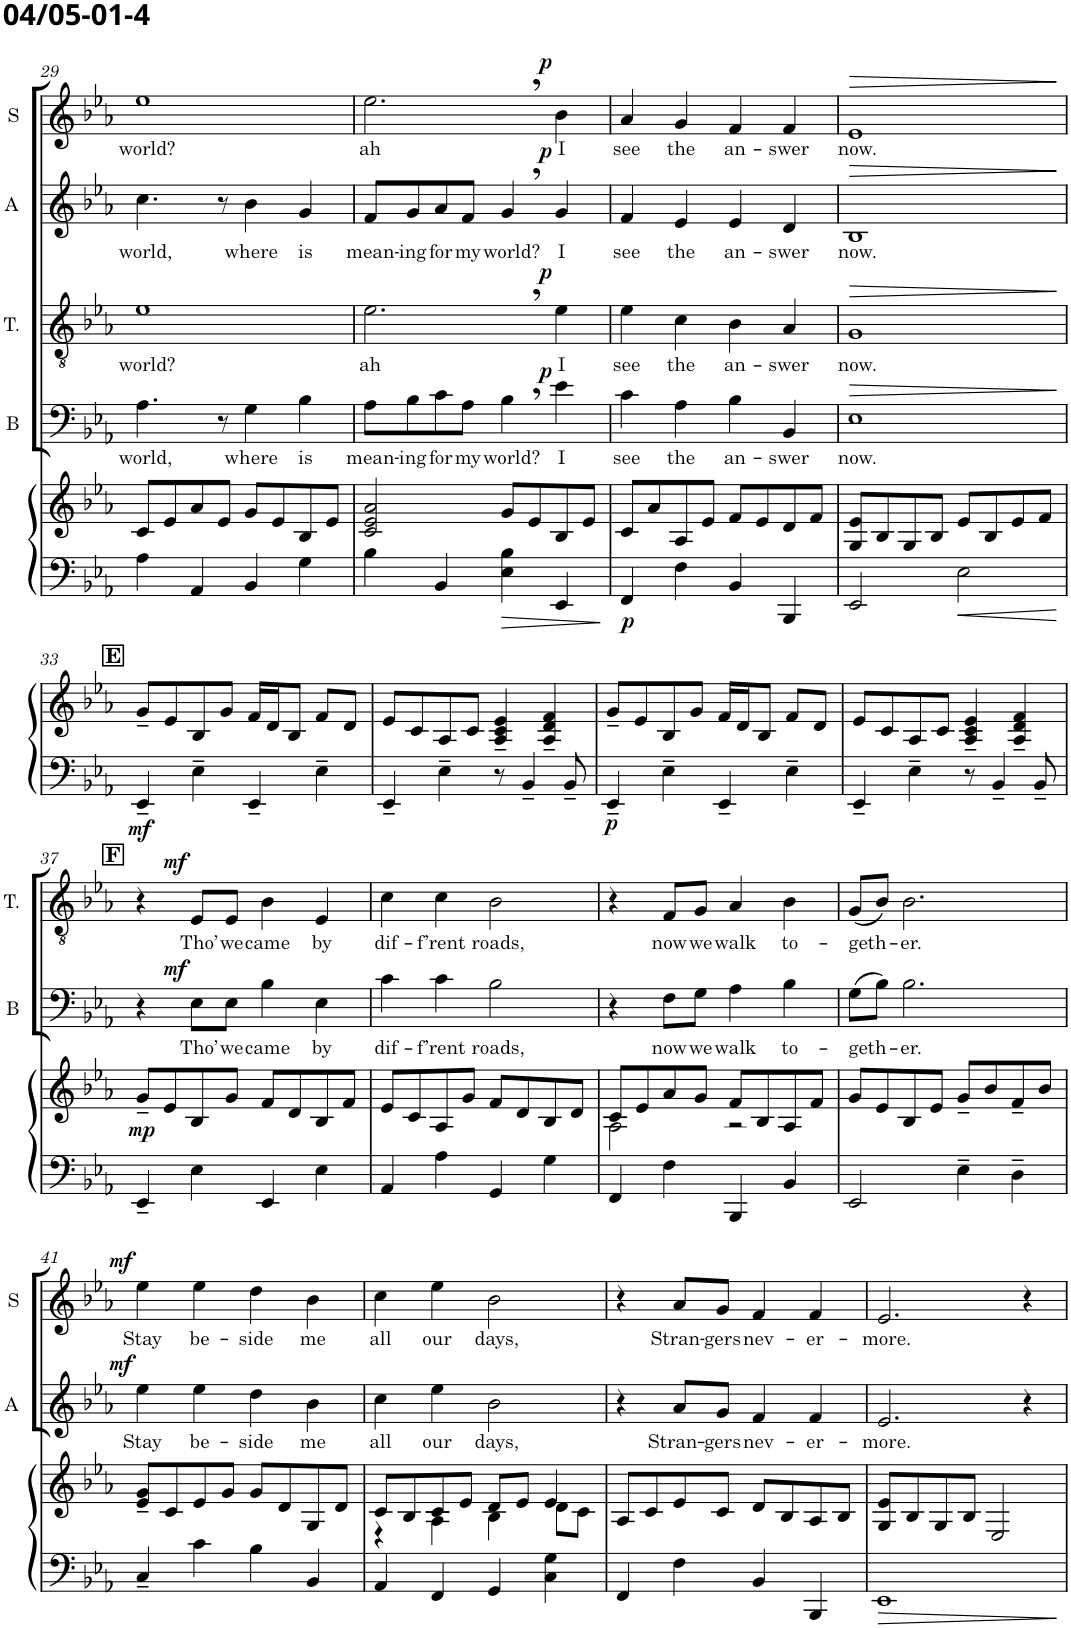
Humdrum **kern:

**kern	**kern	**dynam	**kern	**text	**dynam	**kern	**text	**dynam	**kern	**text	**dynam	**kern	**text	**dynam
*part5	*part5	*part5	*part4	*part4	*part4	*part3	*part3	*part3	*part2	*part2	*part2	*part1	*part1	*part1
*staff6	*staff5	*staff5/6	*staff4	*staff4	*staff4	*staff3	*staff3	*staff3	*staff2	*staff2	*staff2	*staff1	*staff1	*staff1
*I"Piano	*	*	*I"Bas	*	*	*I"Tenor	*	*	*I"Alt	*	*	*I"Sopraan	*	*
*I'Pno	*	*	*I'B	*	*	*I'T.	*	*	*I'A	*	*	*I'S	*	*
!!LO:PB:g=z
*clefF4	*clefG2	*	*clefF4	*	*	*clefGv2	*	*	*clefG2	*	*	*clefG2	*	*
*k[b-e-a-]	*k[b-e-a-]	*	*k[b-e-a-]	*	*	*k[b-e-a-]	*	*	*k[b-e-a-]	*	*	*k[b-e-a-]	*	*
*M4/4	*M4/4	*	*M4/4	*	*	*M4/4	*	*	*M4/4	*	*	*M4/4	*	*
=29	=29	=29	=29	=29	=29	=29	=29	=29	=29	=29	=29	=29	=29	=29
!	!	!	!	!LO:LY:b	!	!	!LO:LY:b	!	!	!LO:LY:b	!	!	!LO:LY:b	!
4A-\	8c/L	.	4.A-\	world,	.	1e-	world?	.	4.cc\	world,	.	1ee-	world?	.
.	8e-/	.	.	.	.	.	.	.	.	.	.	.	.	.
4AA-/	8a-/	.	.	.	.	.	.	.	.	.	.	.	.	.
.	8e-/J	.	8r	.	.	.	.	.	8r	.	.	.	.	.
!	!	!	!	!LO:LY:b	!	!	!	!	!	!LO:LY:b	!	!	!	!
4BB-/	8g/L	.	4G\	where	.	.	.	.	4b-\	where	.	.	.	.
.	8e-/	.	.	.	.	.	.	.	.	.	.	.	.	.
!	!	!	!	!LO:LY:b	!	!	!	!	!	!LO:LY:b	!	!	!	!
4G\	8B-/	.	4B-\	is	.	.	.	.	4g/	is	.	.	.	.
.	8e-/J	.	.	.	.	.	.	.	.	.	.	.	.	.
=30	=30	=30	=30	=30	=30	=30	=30	=30	=30	=30	=30	=30	=30	=30
!	!	!	!	!LO:LY:b	!	!	!LO:LY:b	!	!	!LO:LY:b	!	!	!LO:LY:b	!
4B-\	2c/ 2e-/ 2a-/	.	8A-\L	mean-	.	2.e-,\	ah	.	8f/L	mean-	.	2.ee-,\	ah	.
!	!	!	!	!LO:LY:b	!	!	!	!	!	!LO:LY:b	!	!	!	!
.	.	.	8B-\	-ing	.	.	.	.	8g/	-ing	.	.	.	.
!	!	!	!	!LO:LY:b	!	!	!	!	!	!LO:LY:b	!	!	!	!
4BB-/	.	.	8c\	for	.	.	.	.	8a-/	for	.	.	.	.
!	!	!	!	!LO:LY:b	!	!	!	!	!	!LO:LY:b	!	!	!	!
.	.	.	8A-\J	my	.	.	.	.	8f/J	my	.	.	.	.
!	!	!	!	!LO:LY:b	!	!	!	!	!	!LO:LY:b	!	!	!	!
4E-\ 4B-\	8g/L	.	4B-,\	world?	.	.	.	.	4g,/	world?	.	.	.	.
.	8e-/	.	.	.	.	.	.	.	.	.	.	.	.	.
!	!	!	!	!LO:LY:b	!LO:DY:a	!	!LO:LY:b	!LO:DY:a	!	!LO:LY:b	!LO:DY:a	!	!LO:LY:b	!LO:DY:a
4EE-/	8B-/	.	4e-\	I	p	4e-\	I	p	4g/	I	p	4b-\	I	p
.	8e-/J	.	.	.	.	.	.	.	.	.	.	.	.	.
=31	=31	=31	=31	=31	=31	=31	=31	=31	=31	=31	=31	=31	=31	=31
!	!	!LO:DY:b=2	!	!LO:LY:b	!	!	!LO:LY:b	!	!	!LO:LY:b	!	!	!LO:LY:b	!
4FF/	8c/L	p	4c\	see	.	4e-\	see	.	4f/	see	.	4a-/	see	.
.	8a-/	.	.	.	.	.	.	.	.	.	.	.	.	.
!	!	!	!	!LO:LY:b	!	!	!LO:LY:b	!	!	!LO:LY:b	!	!	!LO:LY:b	!
4F\	8A-/	.	4A-\	the	.	4c\	the	.	4e-/	the	.	4g/	the	.
.	8e-/J	.	.	.	.	.	.	.	.	.	.	.	.	.
!	!	!	!	!LO:LY:b	!	!	!LO:LY:b	!	!	!LO:LY:b	!	!	!LO:LY:b	!
4BB-/	8f/L	.	4B-\	an-	.	4B-\	an-	.	4e-/	an-	.	4f/	an-	.
.	8e-/	.	.	.	.	.	.	.	.	.	.	.	.	.
!	!	!	!	!LO:LY:b	!	!	!LO:LY:b	!	!	!LO:LY:b	!	!	!LO:LY:b	!
4BBB-/	8d/	.	4BB-/	-swer	.	4A-/	-swer	.	4d/	-swer	.	4f/	-swer	.
.	8f/J	.	.	.	.	.	.	.	.	.	.	.	.	.
=32	=32	=32	=32	=32	=32	=32	=32	=32	=32	=32	=32	=32	=32	=32
!	!	!	!	!LO:LY:b	!LO:HP:b	!	!LO:LY:b	!LO:HP:b	!	!LO:LY:b	!LO:HP:b	!	!LO:LY:b	!LO:HP:b
2EE-/	8G/ 8e-/L	.	1E-	now.	>	1G	now.	>	1B-	now.	>	1e-	now.	>
.	8B-/	.	.	.	.	.	.	.	.	.	.	.	.	.
.	8G/	.	.	.	.	.	.	.	.	.	.	.	.	.
.	8B-/J	.	.	.	.	.	.	.	.	.	.	.	.	.
2E-\	8e-/L	.	.	.	.	.	.	.	.	.	.	.	.	.
.	8B-/	.	.	.	.	.	.	.	.	.	.	.	.	.
.	8e-/	.	.	.	.	.	.	.	.	.	.	.	.	.
.	8f/J	.	.	.	.	.	.	.	.	.	.	.	.	.
.	.	.	.	.	]	.	.	]	.	.	]	.	.	]
!!LO:LB:g=z
!!LO:REH:place=s1:a:B:cj:fs=11:t=E
=33	=33	=33	=33	=33	=33	=33	=33	=33	=33	=33	=33	=33	=33	=33
!	!	!LO:DY:b=2	!	!	!	!	!	!	!	!	!	!	!	!
4EE-~/	8g~/L	mf	1r	.	.	1r	.	.	1r	.	.	1r	.	.
.	8e-/	.	.	.	.	.	.	.	.	.	.	.	.	.
4E-~\	8B-/	.	.	.	.	.	.	.	.	.	.	.	.	.
.	8g/J	.	.	.	.	.	.	.	.	.	.	.	.	.
4EE-~/	16f/LL	.	.	.	.	.	.	.	.	.	.	.	.	.
.	16d/J	.	.	.	.	.	.	.	.	.	.	.	.	.
.	8B-/J	.	.	.	.	.	.	.	.	.	.	.	.	.
4E-~\	8f/L	.	.	.	.	.	.	.	.	.	.	.	.	.
.	8d/J	.	.	.	.	.	.	.	.	.	.	.	.	.
=34	=34	=34	=34	=34	=34	=34	=34	=34	=34	=34	=34	=34	=34	=34
4EE-~/	8e-/L	.	1r	.	.	1r	.	.	1r	.	.	1r	.	.
.	8c/	.	.	.	.	.	.	.	.	.	.	.	.	.
4E-~\	8A-/	.	.	.	.	.	.	.	.	.	.	.	.	.
.	8c/J	.	.	.	.	.	.	.	.	.	.	.	.	.
8r	4A-/~ 4c/~ 4e-/~	.	.	.	.	.	.	.	.	.	.	.	.	.
4BB-~/	.	.	.	.	.	.	.	.	.	.	.	.	.	.
.	4A-/~ 4d/~ 4f/~	.	.	.	.	.	.	.	.	.	.	.	.	.
8BB-~/	.	.	.	.	.	.	.	.	.	.	.	.	.	.
=35	=35	=35	=35	=35	=35	=35	=35	=35	=35	=35	=35	=35	=35	=35
!	!	!LO:DY:b=2	!	!	!	!	!	!	!	!	!	!	!	!
4EE-~/	8g~/L	p	1r	.	.	1r	.	.	1r	.	.	1r	.	.
.	8e-/	.	.	.	.	.	.	.	.	.	.	.	.	.
4E-~\	8B-/	.	.	.	.	.	.	.	.	.	.	.	.	.
.	8g/J	.	.	.	.	.	.	.	.	.	.	.	.	.
4EE-~/	16f/LL	.	.	.	.	.	.	.	.	.	.	.	.	.
.	16d/J	.	.	.	.	.	.	.	.	.	.	.	.	.
.	8B-/J	.	.	.	.	.	.	.	.	.	.	.	.	.
4E-~\	8f/L	.	.	.	.	.	.	.	.	.	.	.	.	.
.	8d/J	.	.	.	.	.	.	.	.	.	.	.	.	.
=36	=36	=36	=36	=36	=36	=36	=36	=36	=36	=36	=36	=36	=36	=36
4EE-~/	8e-/L	.	1r	.	.	1r	.	.	1r	.	.	1r	.	.
.	8c/	.	.	.	.	.	.	.	.	.	.	.	.	.
4E-~\	8A-/	.	.	.	.	.	.	.	.	.	.	.	.	.
.	8c/J	.	.	.	.	.	.	.	.	.	.	.	.	.
8r	4A-/~ 4c/~ 4e-/~	.	.	.	.	.	.	.	.	.	.	.	.	.
4BB-~/	.	.	.	.	.	.	.	.	.	.	.	.	.	.
.	4A-/~ 4d/~ 4f/~	.	.	.	.	.	.	.	.	.	.	.	.	.
8BB-~/	.	.	.	.	.	.	.	.	.	.	.	.	.	.
!!LO:LB:g=z
!!LO:REH:place=s1:a:B:cj:fs=11:t=F
=37	=37	=37	=37	=37	=37	=37	=37	=37	=37	=37	=37	=37	=37	=37
!	!	!LO:DY:b	!	!	!	!	!	!	!	!	!	!	!	!
4EE-~/	8g~/L	mp	4r	.	.	4r	.	.	1r	.	.	1r	.	.
.	8e-/	.	.	.	.	.	.	.	.	.	.	.	.	.
!	!	!	!	!LO:LY:b	!LO:DY:a	!	!LO:LY:b	!LO:DY:a	!	!	!	!	!	!
4E-\	8B-/	.	8E-\L	Tho’	mf	8E-/L	Tho’	mf	.	.	.	.	.	.
!	!	!	!	!LO:LY:b	!	!	!LO:LY:b	!	!	!	!	!	!	!
.	8g/J	.	8E-\J	we	.	8E-/J	we	.	.	.	.	.	.	.
!	!	!	!	!LO:LY:b	!	!	!LO:LY:b	!	!	!	!	!	!	!
4EE-/	8f/L	.	4B-\	came	.	4B-\	came	.	.	.	.	.	.	.
.	8d/	.	.	.	.	.	.	.	.	.	.	.	.	.
!	!	!	!	!LO:LY:b	!	!	!LO:LY:b	!	!	!	!	!	!	!
4E-\	8B-/	.	4E-\	by	.	4E-/	by	.	.	.	.	.	.	.
.	8f/J	.	.	.	.	.	.	.	.	.	.	.	.	.
=38	=38	=38	=38	=38	=38	=38	=38	=38	=38	=38	=38	=38	=38	=38
!	!	!	!	!LO:LY:b	!	!	!LO:LY:b	!	!	!	!	!	!	!
4AA-/	8e-/L	.	4c\	dif-	.	4c\	dif-	.	1r	.	.	1r	.	.
.	8c/	.	.	.	.	.	.	.	.	.	.	.	.	.
!	!	!	!	!LO:LY:b	!	!	!LO:LY:b	!	!	!	!	!	!	!
4A-\	8A-/	.	4c\	-f’rent	.	4c\	-f’rent	.	.	.	.	.	.	.
.	8g/J	.	.	.	.	.	.	.	.	.	.	.	.	.
!	!	!	!	!LO:LY:b	!	!	!LO:LY:b	!	!	!	!	!	!	!
4GG/	8f/L	.	2B-\	roads,	.	2B-\	roads,	.	.	.	.	.	.	.
.	8d/	.	.	.	.	.	.	.	.	.	.	.	.	.
4G\	8B-/	.	.	.	.	.	.	.	.	.	.	.	.	.
.	8d/J	.	.	.	.	.	.	.	.	.	.	.	.	.
=39	=39	=39	=39	=39	=39	=39	=39	=39	=39	=39	=39	=39	=39	=39
*	*^	*	*	*	*	*	*	*	*	*	*	*	*	*
4FF/	8c/L	2A-\	.	4r	.	.	4r	.	.	1r	.	.	1r	.	.
.	8e-/	.	.	.	.	.	.	.	.	.	.	.	.	.	.
!	!	!	!	!	!LO:LY:b	!	!	!LO:LY:b	!	!	!	!	!	!	!
4F\	8a-/	.	.	8F\L	now	.	8F/L	now	.	.	.	.	.	.	.
!	!	!	!	!	!LO:LY:b	!	!	!LO:LY:b	!	!	!	!	!	!	!
.	8g/J	.	.	8G\J	we	.	8G/J	we	.	.	.	.	.	.	.
!	!	!	!	!	!LO:LY:b	!	!	!LO:LY:b	!	!	!	!	!	!	!
4BBB-/	8f/L	2r	.	4A-\	walk	.	4A-/	walk	.	.	.	.	.	.	.
.	8B-/	.	.	.	.	.	.	.	.	.	.	.	.	.	.
!	!	!	!	!	!LO:LY:b	!	!	!LO:LY:b	!	!	!	!	!	!	!
4BB-/	8A-/	.	.	4B-\	to-	.	4B-\	to-	.	.	.	.	.	.	.
.	8f/J	.	.	.	.	.	.	.	.	.	.	.	.	.	.
*	*v	*v	*	*	*	*	*	*	*	*	*	*	*	*	*
=40	=40	=40	=40	=40	=40	=40	=40	=40	=40	=40	=40	=40	=40	=40
!	!	!	!	!LO:LY:b	!	!	!LO:LY:b	!	!	!	!	!	!	!
2EE-/	8g/L	.	(8G\L	-geth-	.	(8G/L	-geth-	.	1r	.	.	1r	.	.
.	8e-/	.	8B-\J)	.	.	8B-/J)	.	.	.	.	.	.	.	.
!	!	!	!	!LO:LY:b	!	!	!LO:LY:b	!	!	!	!	!	!	!
.	8B-/	.	2.B-\	-er.	.	2.B-\	-er.	.	.	.	.	.	.	.
.	8e-/J	.	.	.	.	.	.	.	.	.	.	.	.	.
4E-~\	8g~/L	.	.	.	.	.	.	.	.	.	.	.	.	.
.	8b-/	.	.	.	.	.	.	.	.	.	.	.	.	.
4D~\	8f~/	.	.	.	.	.	.	.	.	.	.	.	.	.
.	8b-/J	.	.	.	.	.	.	.	.	.	.	.	.	.
!!LO:LB:g=z
=41	=41	=41	=41	=41	=41	=41	=41	=41	=41	=41	=41	=41	=41	=41
!	!	!	!	!	!	!	!	!	!	!LO:LY:b	!LO:DY:a	!	!LO:LY:b	!LO:DY:a
4C~/	8e-/~ 8g/~L	.	1r	.	.	1r	.	.	4ee-\	Stay	mf	4ee-\	Stay	mf
.	8c/	.	.	.	.	.	.	.	.	.	.	.	.	.
!	!	!	!	!	!	!	!	!	!	!LO:LY:b	!	!	!LO:LY:b	!
4c\	8e-/	.	.	.	.	.	.	.	4ee-\	be-	.	4ee-\	be-	.
.	8g/J	.	.	.	.	.	.	.	.	.	.	.	.	.
!	!	!	!	!	!	!	!	!	!	!LO:LY:b	!	!	!LO:LY:b	!
4B-\	8g/L	.	.	.	.	.	.	.	4dd\	-side	.	4dd\	-side	.
.	8d/	.	.	.	.	.	.	.	.	.	.	.	.	.
!	!	!	!	!	!	!	!	!	!	!LO:LY:b	!	!	!LO:LY:b	!
4BB-/	8G/	.	.	.	.	.	.	.	4b-\	me	.	4b-\	me	.
.	8d/J	.	.	.	.	.	.	.	.	.	.	.	.	.
=42	=42	=42	=42	=42	=42	=42	=42	=42	=42	=42	=42	=42	=42	=42
*	*^	*	*	*	*	*	*	*	*	*	*	*	*	*
!	!	!	!	!	!	!	!	!	!	!	!LO:LY:b	!	!	!LO:LY:b	!
4AA-/	8c/L	4r	.	1r	.	.	1r	.	.	4cc\	all	.	4cc\	all	.
.	8B-/	.	.	.	.	.	.	.	.	.	.	.	.	.	.
!	!	!	!	!	!	!	!	!	!	!	!LO:LY:b	!	!	!LO:LY:b	!
4FF/	8c/	4A-\	.	.	.	.	.	.	.	4ee-\	our	.	4ee-\	our	.
.	8e-/J	.	.	.	.	.	.	.	.	.	.	.	.	.	.
!	!	!	!	!	!	!	!	!	!	!	!LO:LY:b	!	!	!LO:LY:b	!
4GG/	8d/L	4B-\	.	.	.	.	.	.	.	2b-\	days,	.	2b-\	days,	.
.	8e-/J	.	.	.	.	.	.	.	.	.	.	.	.	.	.
4C\ 4G\	4e-/	8d\L	.	.	.	.	.	.	.	.	.	.	.	.	.
.	.	8c\J	.	.	.	.	.	.	.	.	.	.	.	.	.
*	*v	*v	*	*	*	*	*	*	*	*	*	*	*	*	*
=43	=43	=43	=43	=43	=43	=43	=43	=43	=43	=43	=43	=43	=43	=43
4FF/	8A-/L	.	1r	.	.	1r	.	.	4r	.	.	4r	.	.
.	8c/	.	.	.	.	.	.	.	.	.	.	.	.	.
!	!	!	!	!	!	!	!	!	!	!LO:LY:b	!	!	!LO:LY:b	!
4F\	8e-/	.	.	.	.	.	.	.	8a-/L	Stran-	.	8a-/L	Stran-	.
!	!	!	!	!	!	!	!	!	!	!LO:LY:b	!	!	!LO:LY:b	!
.	8c/J	.	.	.	.	.	.	.	8g/J	-gers	.	8g/J	-gers	.
!	!	!	!	!	!	!	!	!	!	!LO:LY:b	!	!	!LO:LY:b	!
4BB-/	8d/L	.	.	.	.	.	.	.	4f/	nev-	.	4f/	nev-	.
.	8B-/	.	.	.	.	.	.	.	.	.	.	.	.	.
!	!	!	!	!	!	!	!	!	!	!LO:LY:b	!	!	!LO:LY:b	!
4BBB-/	8A-/	.	.	.	.	.	.	.	4f/	-er-	.	4f/	-er-	.
.	8B-/J	.	.	.	.	.	.	.	.	.	.	.	.	.
=44	=44	=44	=44	=44	=44	=44	=44	=44	=44	=44	=44	=44	=44	=44
!	!	!	!	!	!	!	!	!	!	!LO:LY:b	!	!	!LO:LY:b	!
1EE-	8G/ 8e-/L	.	1r	.	.	1r	.	.	2.e-/	-more.	.	2.e-/	-more.	.
.	8B-/	.	.	.	.	.	.	.	.	.	.	.	.	.
.	8G/	.	.	.	.	.	.	.	.	.	.	.	.	.
.	8B-/J	.	.	.	.	.	.	.	.	.	.	.	.	.
.	2E-/	.	.	.	.	.	.	.	.	.	.	.	.	.
.	.	.	.	.	.	.	.	.	4r	.	.	4r	.	.
=	=	=	=	=	=	=	=	=	=	=	=	=	=	=
*-	*-	*-	*-	*-	*-	*-	*-	*-	*-	*-	*-	*-	*-	*-
